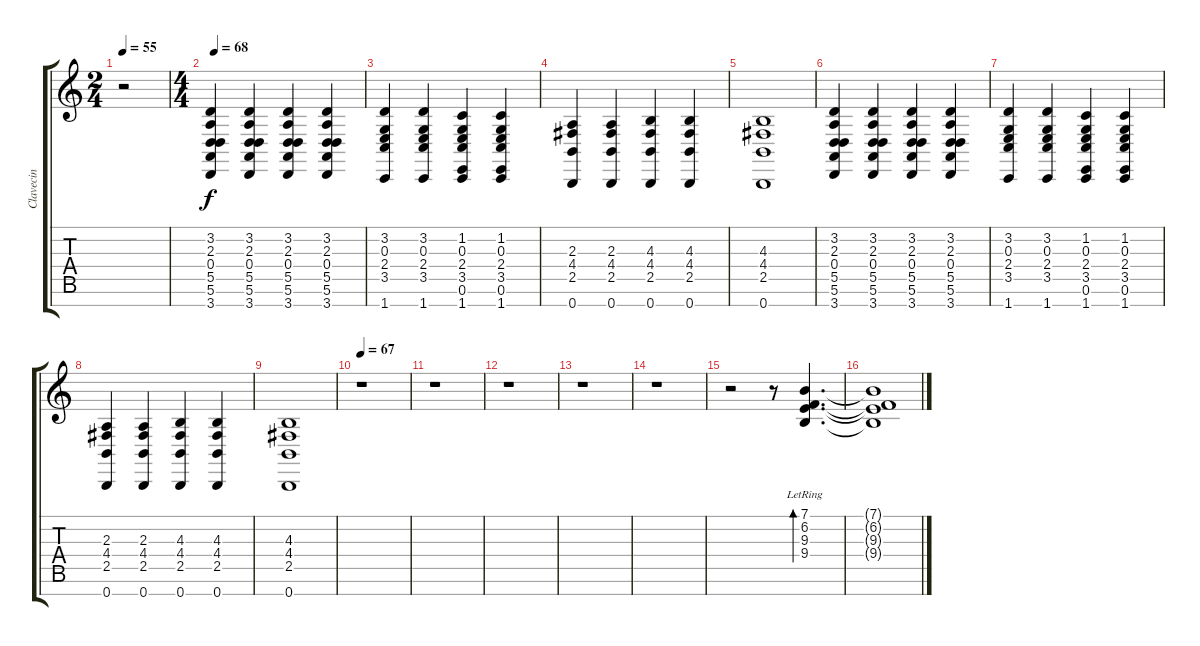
\track ("Clavecin" "Clavecin") {instrument harpsichord}
\staff {score tabs}
\tuning (E4 B3 G3 D3 A2 E2 B1) {hide}
\ts (2 4)
\tempo 55
\clef g2
\ks c
r.2{dy f} |
\ts (4 4)
\tempo 68
(3.2 2.3 0.4 5.5 5.6 3.7).4{volume 12} (3.2 2.3 0.4 5.5 5.6 3.7).4 (3.2 2.3 0.4 5.5 5.6 3.7).4 (3.2 2.3 0.4 5.5 5.6 3.7).4 |
(3.2 0.3 2.4 3.5 1.7).4 (3.2 0.3 2.4 3.5 1.7).4 (1.2 0.3 2.4 3.5 0.6 1.7).4 (1.2 0.3 2.4 3.5 0.6 1.7).4 |
(2.3 4.4 2.5 0.7).4 (2.3 4.4 2.5 0.7).4 (4.3 4.4 2.5 0.7).4 (4.3 4.4 2.5 0.7).4 |
(4.3 4.4 2.5 0.7).1 |
(3.2 2.3 0.4 5.5 5.6 3.7).4 (3.2 2.3 0.4 5.5 5.6 3.7).4 (3.2 2.3 0.4 5.5 5.6 3.7).4 (3.2 2.3 0.4 5.5 5.6 3.7).4 |
(3.2 0.3 2.4 3.5 1.7).4 (3.2 0.3 2.4 3.5 1.7).4 (1.2 0.3 2.4 3.5 0.6 1.7).4 (1.2 0.3 2.4 3.5 0.6 1.7).4 |
(2.3 4.4 2.5 0.7).4 (2.3 4.4 2.5 0.7).4 (4.3 4.4 2.5 0.7).4 (4.3 4.4 2.5 0.7).4 |
(4.3 4.4 2.5 0.7).1 |
\tempo 67
r.1 |
r.1 |
r.1 |
r.1 |
r.1 |
r.2 r.8 (7.1{lr} 6.2{lr} 9.3{lr} 9.4).4{d bd 240 balance 8 instrument acousticguitarsteel} |
(7.1{t} 6.2{t} 9.3{t} 9.4{t}).1
